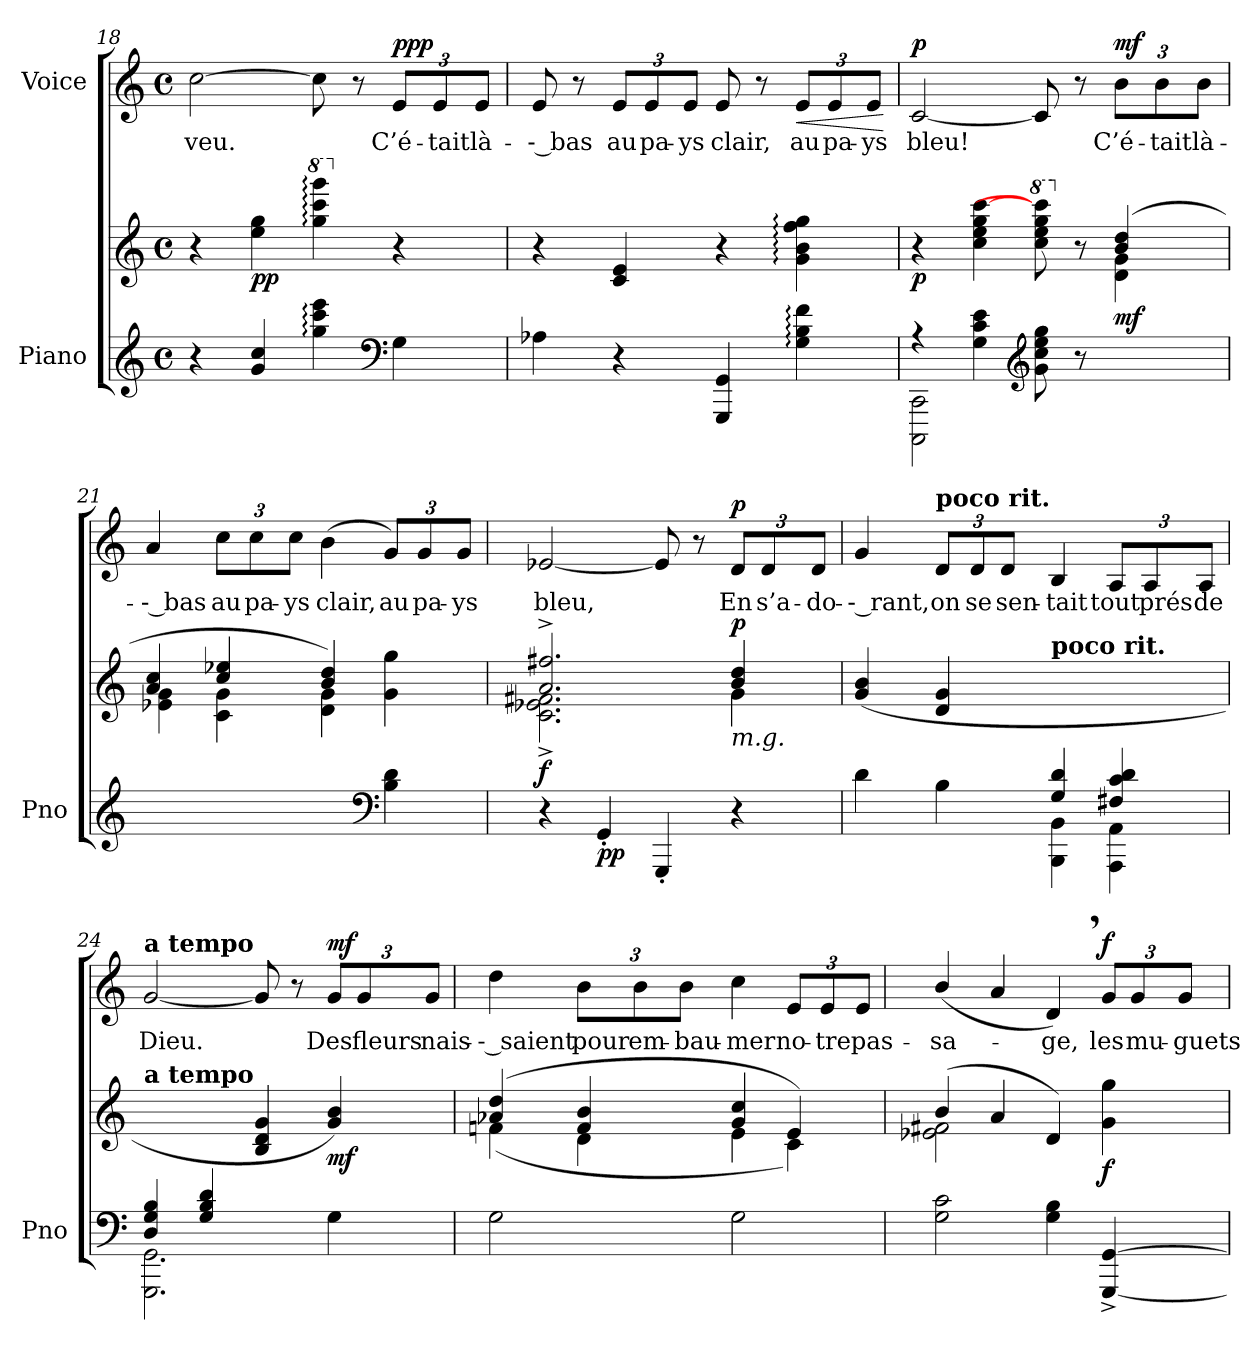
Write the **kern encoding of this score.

**kern	**kern	**dynam	**kern	**text	**dynam
*part2	*part2	*part2	*part1	*part1	*part1
*staff3	*staff2	*staff2/3	*staff1	*staff1	*staff1
*I"Piano	*	*	*I"Voice	*	*
*I'Pno	*	*	*	*	*
*clefG2	*clefG2	*	*clefG2	*	*
*k[]	*k[]	*	*k[]	*	*
*M4/4	*M4/4	*	*M4/4	*	*
*met(c)	*met(c)	*	*met(c)	*	*
=18	=18	=18	=18	=18	=18
!	!	!	!	!LO:LY:b	!
4r	4r	.	[2cc\	-veu.	.
!	!	!LO:DY:b	!	!	!
4g/ 4cc/	4ee\ 4gg\	pp	.	.	.
*	*8va	*	*	*	*
4gg\: 4ccc\: 4eee\:	4ggg\: 4cccc\: 4gggg\:	.	8cc\]	.	.
.	.	.	8r	.	.
*clefF4	*	*	*	*	*
*	*X8va	*	*	*	*
!	!	!	!	!LO:LY:b	!LO:DY:a
4G\	4r	.	12e/L	C’é-	ppp
!	!	!	!	!LO:LY:b	!
.	.	.	12e/	-tait	.
!	!	!	!	!LO:LY:b	!
.	.	.	12e/J	là-	.
!!LO:LB:g=z
=19	=19	=19	=19	=19	=19
!	!	!	!	!LO:LY:b	!
4A-X\	4r	.	8e/	-- bas	.
.	.	.	8r	.	.
!	!	!	!	!LO:LY:b	!
4r	4c/ 4e/	.	12e/L	au	.
!	!	!	!	!LO:LY:b	!
.	.	.	12e/	pa-	.
!	!	!	!	!LO:LY:b	!
.	.	.	12e/J	-ys	.
!	!	!	!	!LO:LY:b	!
4GGG/ 4GG/	4r	.	8e/	clair,	.
.	.	.	8r	.	.
!	!	!	!	!LO:LY:b	!LO:HP:b
4G\: 4B\: 4f\:	4g\: 4b\: 4ff\: 4gg\:	.	12e/L	au	<
!	!	!	!	!LO:LY:b	!
.	.	.	12e/	pa-	.
!	!	!	!	!LO:LY:b	!
.	.	.	12e/J	-ys	.
.	.	.	.	.	[
=20	=20	=20	=20	=20	=20
*^	*^	*	*	*	*
!	!	!	!	!LO:DY:b	!	!LO:LY:b	!LO:DY:a
4r	2CCC\ 2CC\	4r	2.ryy	p	[2c/	bleu!	p
4G\ 4c\ 4e\	.	4cc\ 4ee\ 4gg\ [4ccc\	.	.	.	.	.
*clefG2	*	*	*	*	*	*	*
*	*	*8va	*	*	*	*	*
8g\ 8cc\ 8ee\ 8gg\	4ryy	8ccc\ 8eee\ 8ggg\ 8cccc\]	.	.	8c/]	.	.
*	*	*X8va	*	*	*	*	*
8r	.	8r	.	.	8r	.	.
!	!	!	!	!LO:DY:b	!	!LO:LY:b	!LO:DY:a
4ryy	4ryy	(>4b/ 4dd/	4d\ 4g\	mf	12b\L	C’é-	mf
!	!	!	!	!	!	!LO:LY:b	!
.	.	.	.	.	12b\	-tait	.
!	!	!	!	!	!	!LO:LY:b	!
.	.	.	.	.	12b\J	là--	.
*v	*v	*	*	*	*	*	*
!!LO:LB:g=z
=21	=21	=21	=21	=21	=21	=21
!	!	!	!	!	!LO:LY:b	!
2.ryy	4a/ 4cc/	4e-X\ 4g\	.	4a/	-- bas	.
!	!	!	!	!	!LO:LY:b	!
.	4cc/ 4ee-X/	4c\ 4g\	.	12cc\L	au	.
!	!	!	!	!	!LO:LY:b	!
.	.	.	.	12cc\	pa-	.
!	!	!	!	!	!LO:LY:b	!
.	.	.	.	12cc\J	-ys	.
!	!	!	!	!	!LO:LY:b	!
.	4b/ 4dd/)	4d\ 4g\	.	(>4b\	clair,	.
*clefF4	*	*	*	*	*	*
!	!	!	!	!	!LO:LY:b	!
4B\ 4d\	4g\ 4gg\	4ryy	.	12g/L)	au	.
!	!	!	!	!	!LO:LY:b	!
.	.	.	.	12g/	pa-	.
!	!	!	!	!	!LO:LY:b	!
.	.	.	.	12g/J	-ys	.
=22	=22	=22	=22	=22	=22	=22
!	!	!	!LO:DY:b	!	!LO:LY:b	!
4r	2.a/^ 2.ff#X/^	2.c\^ 2.e-X\^ 2.f#X\^	f	[2e-X/	bleu,	.
!	!	!	!LO:DY:b=2	!	!	!
4GG'/	.	.	pp	.	.	.
4GGG'/	.	.	.	8e-/]	.	.
.	.	.	.	8r	.	.
*	*	*	*	*MM102	*	*
!	!LO:TX:b:i:t=m.g.	!	!	!	!	!
!	!	!	!LO:DY:a	!	!LO:LY:b	!LO:DY:a
4r	4b/ 4dd/	4g\	p	12d/L	En	p
!	!	!	!	!	!LO:LY:b	!
.	.	.	.	12d/	s’a-	.
!	!	!	!	!	!LO:LY:b	!
.	.	.	.	12d/J	-do-	.
*	*v	*v	*	*	*	*
!!LO:LB:g=z
=23	=23	=23	=23	=23	=23
*^	*	*	*	*	*
!	!	!	!	!	!LO:LY:b	!
2ryy	4d\	(>4g/ 4b/	.	4g/	-- rant,	.
*	*	*	*	*MM96	*	*
!	!	!	!	!LO:TX:a:B:t=poco rit.	!	!
!	!	!	!	!	!LO:LY:b	!
.	4B\	4d/ 4g/	.	12d/L	on	.
!	!	!	!	!	!LO:LY:b	!
.	.	.	.	12d/	se	.
!	!	!	!	!	!LO:LY:b	!
.	.	.	.	12d/J	sen-	.
!	!	!LO:TX:a:B:t=poco rit.	!	!	!	!
!	!	!	!	!	!LO:LY:b	!
4G/ 4d/	4BBB\ 4BB\	2ryy	.	4B/	-tait	.
!	!	!	!	!	!LO:LY:b	!
4F#X/ 4c/ 4d/)	4AAA\ 4AA\	.	.	12A/L	tout	.
!	!	!	!	!	!LO:LY:b	!
.	.	.	.	12A/	prés	.
!	!	!	!	!	!LO:LY:b	!
.	.	.	.	12A/J	de	.
=24	=24	=24	=24	=24	=24	=24
*	*	*	*	*MM104	*	*
!	!	!	!	!LO:TX:a:B:t=a tempo	!	!
!	!	!LO:TX:a:B:t=a tempo	!	!	!	!
!	!	!	!	!	!LO:LY:b	!
(>4D/ 4G/ 4B/	2.GGG\ 2.GG\	2ryy	.	[2g/	Dieu.	.
4G/ 4B/ 4d/	.	.	.	.	.	.
2ryy	.	4B/ 4d/ 4g/	.	8g/]	.	.
.	.	.	.	8r	.	.
!	!	!	!LO:DY:b	!	!LO:LY:b	!LO:DY:a
.	4G\	4g/ 4b/)	mf	12g/L	Des	mf
!	!	!	!	!	!LO:LY:b	!
.	.	.	.	12g/	fleurs	.
!	!	!	!	!	!LO:LY:b	!
.	.	.	.	12g/J	nais-	.
*v	*v	*	*	*	*	*
!!LO:PB:g=z
=25	=25	=25	=25	=25	=25
*	*^	*	*	*	*
!	!	!	!	!	!LO:LY:b	!
2G\	(>4a-X/ 4dd/	(<4fn\	.	4dd\	-- saient	.
!	!	!	!	!	!LO:LY:b	!
.	4f/ 4b/	4d\	.	12b\L	pour	.
!	!	!	!	!	!LO:LY:b	!
.	.	.	.	12b\	em-	.
!	!	!	!	!	!LO:LY:b	!
.	.	.	.	12b\J	-bau-	.
!	!	!	!	!	!LO:LY:b	!
2G\	4g/ 4cc/	4e\	.	4cc\	-mer	.
!	!	!	!	!	!LO:LY:b	!
.	4e/)	4c\)	.	12e/L	no-	.
!	!	!	!	!	!LO:LY:b	!
.	.	.	.	12e/	-tre	.
!	!	!	!	!	!LO:LY:b	!
.	.	.	.	12e/J	pas-	.
=26	=26	=26	=26	=26	=26	=26
!	!	!	!	!	!LO:LY:b	!
2G\ 2c\	(>4b/	2e-X\ 2f#X\	.	(<4b/	-sa-	.
.	4a/	.	.	4a/	.	.
!	!	!	!	!	!LO:LY:b	!
4G\ 4B\	4d/)	2ryy	.	4d,/)	-ge,	.
!	!	!	!LO:DY:b	!	!LO:LY:b	!LO:DY:a
[4GGG/^ [4GG/^	4g\ 4gg\	.	f	12g/L	les	f
!	!	!	!	!	!LO:LY:b	!
.	.	.	.	12g/	mu-	.
!	!	!	!	!	!LO:LY:b	!
.	.	.	.	12g/J	-guets	.
*	*v	*v	*	*	*	*
=	=	=	=	=	=
*-	*-	*-	*-	*-	*-
